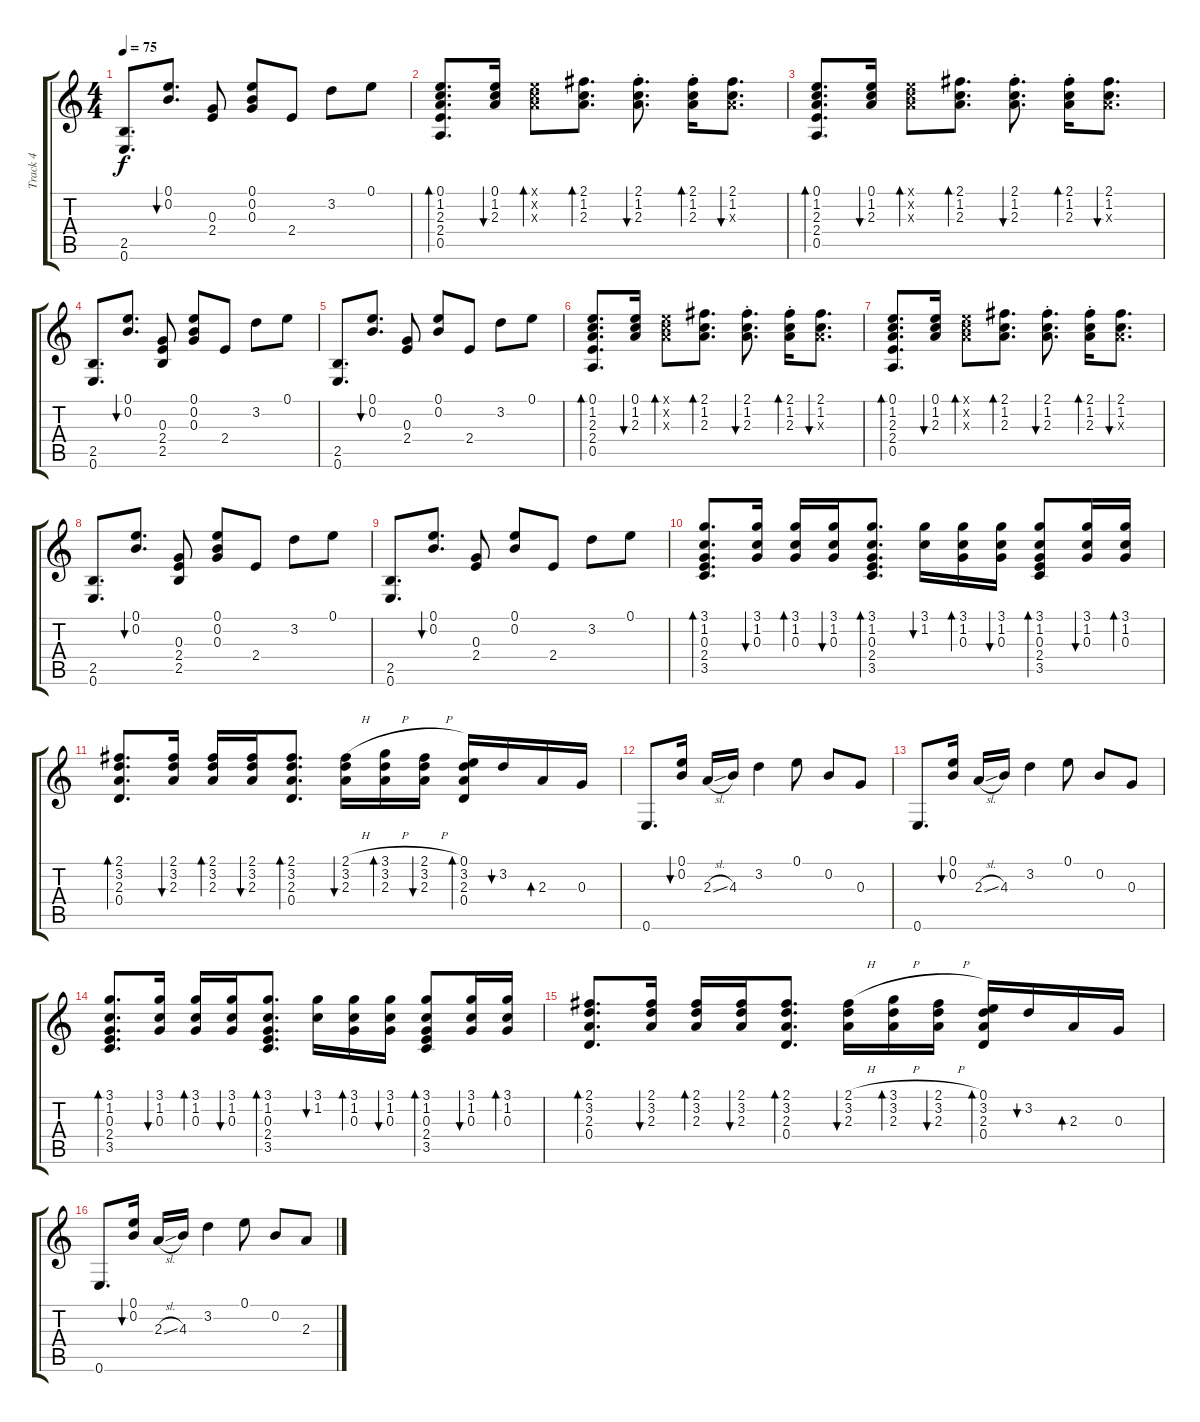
\track ("Track 4" "Track 4") {instrument electricguitarclean}
\staff {score tabs}
\tuning (E4 B3 G3 D3 A2 E2) {hide}
\ts (4 4)
\tempo 75
\clef g2
\ks c
(2.5 0.6).8{d dy f} (0.1 0.2).8{d bu 240} (0.3 2.4).8 (0.1 0.2 0.3).8 2.4.8 3.2.8 0.1.8 |
(0.1 1.2 2.3 2.4 0.5).8{d bd 30} (0.1 1.2 2.3).16{bu 30} (0.1{x} 1.2{x} 2.3{x}).8{bd 30} (2.1 1.2 2.3).8{d bd 30} (2.1{st} 1.2{st} 2.3{st}).8{d bu 30} (2.1{st} 1.2{st} 2.3).16{bd 30} (2.1 1.2 2.3{x}).8{d bu 30} |
(0.1 1.2 2.3 2.4 0.5).8{d bd 30} (0.1 1.2 2.3).16{bu 30} (0.1{x} 1.2{x} 2.3{x}).8{bd 30} (2.1 1.2 2.3).8{d bd 30} (2.1{st} 1.2{st} 2.3{st}).8{d bu 30} (2.1{st} 1.2{st} 2.3).16{bd 30} (2.1 1.2 2.3{x}).8{d bu 30} |
(2.5 0.6).8{d} (0.1 0.2).8{d bu 240} (0.3 2.4 2.5).8 (0.1 0.2 0.3).8 2.4.8 3.2.8 0.1.8 |
(2.5 0.6).8{d} (0.1 0.2).8{d bu 240} (0.3 2.4).8 (0.1 0.2).8 2.4.8 3.2.8 0.1.8 |
(0.1 1.2 2.3 2.4 0.5).8{d bd 30} (0.1 1.2 2.3).16{bu 30} (0.1{x} 1.2{x} 2.3{x}).8{bd 30} (2.1 1.2 2.3).8{d bd 30} (2.1{st} 1.2{st} 2.3{st}).8{d bu 30} (2.1{st} 1.2{st} 2.3).16{bd 30} (2.1 1.2 2.3{x}).8{d bu 30} |
(0.1 1.2 2.3 2.4 0.5).8{d bd 30} (0.1 1.2 2.3).16{bu 30} (0.1{x} 1.2{x} 2.3{x}).8{bd 30} (2.1 1.2 2.3).8{d bd 30} (2.1{st} 1.2{st} 2.3{st}).8{d bu 30} (2.1{st} 1.2{st} 2.3).16{bd 30} (2.1 1.2 2.3{x}).8{d bu 30} |
(2.5 0.6).8{d} (0.1 0.2).8{d bu 240} (0.3 2.4 2.5).8 (0.1 0.2 0.3).8 2.4.8 3.2.8 0.1.8 |
(2.5 0.6).8{d} (0.1 0.2).8{d bu 240} (0.3 2.4).8 (0.1 0.2).8 2.4.8 3.2.8 0.1.8 |
(3.1 1.2 0.3 2.4 3.5).8{d bd 30} (3.1 1.2 0.3).16{bu 30} (3.1 1.2 0.3).16{bd 30} (3.1 1.2 0.3).16{bu 30} (3.1 1.2 0.3 2.4 3.5).8{d bd 30} (3.1 1.2).16{bu 30} (3.1 1.2 0.3).16{bd 30} (3.1 1.2 0.3).16{bu 30} (3.1 1.2 0.3 2.4 3.5).8{bd 30} (3.1 1.2 0.3).16{bu 120} (3.1 1.2 0.3).16{bd 120} |
(2.1 3.2 2.3 0.4).8{d bd 30} (2.1 3.2 2.3).16{bu 30} (2.1 3.2 2.3).16{bd 30} (2.1 3.2 2.3).16{bu 30} (2.1 3.2 2.3 0.4).8{d bd 30} (2.1{h} 3.2 2.3).16{bu 30} (3.1{h} 3.2 2.3).16{bd 30} (2.1{h} 3.2 2.3).16{bu 120} (0.1 3.2 2.3 0.4).16{bd 30} 3.2.16{bu 120} 2.3.16{bd 120} 0.3.16 |
0.6.8{d} (0.1 0.2).16{bu 240} 2.3{sl}.16 4.3.16 3.2.4 0.1.8 0.2.8 0.3.8 |
0.6.8{d} (0.1 0.2).16{bu 240} 2.3{sl}.16 4.3.16 3.2.4 0.1.8 0.2.8 0.3.8 |
(3.1 1.2 0.3 2.4 3.5).8{d bd 30} (3.1 1.2 0.3).16{bu 30} (3.1 1.2 0.3).16{bd 30} (3.1 1.2 0.3).16{bu 30} (3.1 1.2 0.3 2.4 3.5).8{d bd 30} (3.1 1.2).16{bu 30} (3.1 1.2 0.3).16{bd 30} (3.1 1.2 0.3).16{bu 30} (3.1 1.2 0.3 2.4 3.5).8{bd 30} (3.1 1.2 0.3).16{bu 120} (3.1 1.2 0.3).16{bd 120} |
(2.1 3.2 2.3 0.4).8{d bd 30} (2.1 3.2 2.3).16{bu 30} (2.1 3.2 2.3).16{bd 30} (2.1 3.2 2.3).16{bu 30} (2.1 3.2 2.3 0.4).8{d bd 30} (2.1{h} 3.2 2.3).16{bu 30} (3.1{h} 3.2 2.3).16{bd 30} (2.1{h} 3.2 2.3).16{bu 120} (0.1 3.2 2.3 0.4).16{bd 30} 3.2.16{bu 120} 2.3.16{bd 120} 0.3.16 |
0.6.8{d} (0.1 0.2).16{bu 240} 2.3{sl}.16 4.3.16 3.2.4 0.1.8 0.2.8 2.3.8
